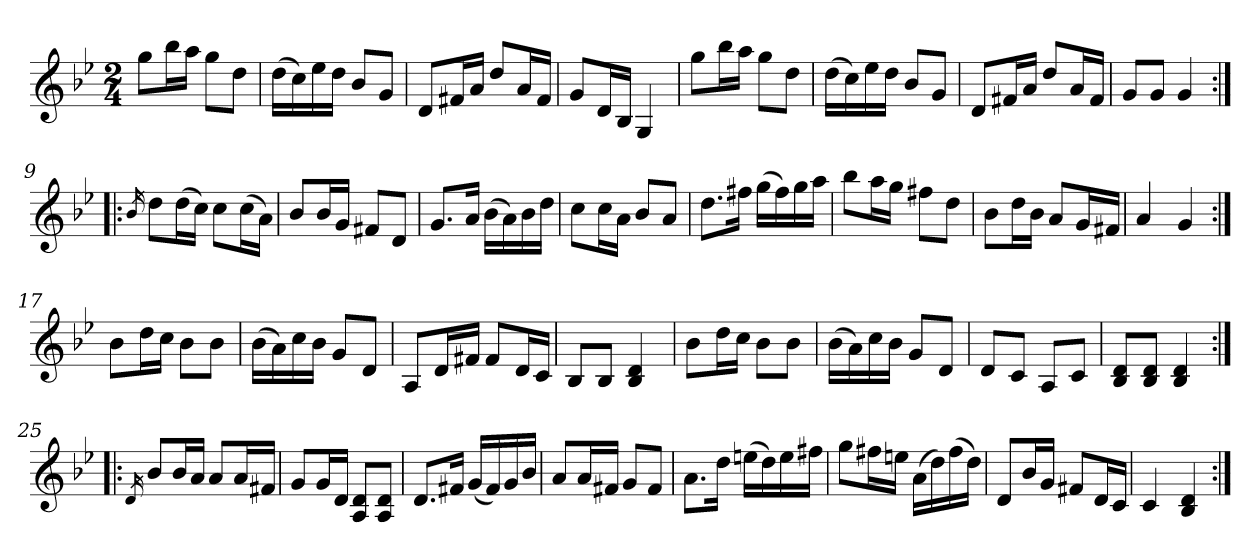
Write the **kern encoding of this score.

**kern
*part1
*staff1
*clefG2
*k[b-e-]
*g:
*M2/4
*MM80
=1
8gg\L
16bb-\L
16aa\JJ
8gg\L
8dd\J
=2
(>16dd\LL
16cc\)
16ee-\
16dd\JJ
8b-/L
8g/J
=3
8d/L
16f#X/L
16a/JJ
8dd/L
16a/L
16f#/JJ
=4
8g/L
16d/L
16B-/JJ
4G/
=5
8gg\L
16bb-\L
16aa\JJ
8gg\L
8dd\J
=6
(>16dd\LL
16cc\)
16ee-\
16dd\JJ
8b-/L
8g/J
=7
8d/L
16f#X/L
16a/JJ
8dd/L
16a/L
16f#/JJ
=8
8g/L
8g/J
4g/
!!LO:LB:g=z
=9:|!|:
16qb-/
8dd\L
(>16dd\L
16cc\JJ)
8cc\L
(>16cc\L
16a\JJ)
=10
8b-/L
16b-/L
16g/JJ
8f#X/L
8d/J
=11
8.g/L
16a/Jk
(>16b-\LL
16a\)
16b-\
16dd\JJ
=12
8cc\L
16cc\L
16a\JJ
8b-/L
8a/J
=13
8.dd\L
16ff#X\Jk
(>16gg\LL
16ff#\)
16gg\
16aa\JJ
=14
8bb-\L
16aa\L
16gg\JJ
8ff#X\L
8dd\J
=15
8b-\L
16dd\L
16b-\JJ
8a/L
16g/L
16f#X/JJ
!!LO:LB:g=z
=16
4a/
4g/
=17:|!
8b-\L
16dd\L
16cc\JJ
8b-\L
8b-\J
=18
(>16b-\LL
16a\)
16cc\
16b-\JJ
8g/L
8d/J
=19
8A/L
16d/L
16f#X/JJ
8f#/L
16d/L
16c/JJ
=20
8B-/L
8B-/J
4B-/ 4d/
=21
8b-\L
16dd\L
16cc\JJ
8b-\L
8b-\J
=22
(>16b-\LL
16a\)
16cc\
16b-\JJ
8g/L
8d/J
=23
8d/L
8c/J
8A/L
8c/J
=24
8B-/ 8d/L
8B-/ 8d/J
4B-/ 4d/
!!LO:LB:g=z
=25:|!|:
16qd/
8b-/L
16b-/L
16a/JJ
8a/L
16a/L
16f#X/JJ
=26
8g/L
16g/L
16d/JJ
8A/ 8d/L
8A/ 8d/J
=27
8.d/L
16f#X/Jk
(<16g/LL
16f#/)
16g/
16b-/JJ
=28
8a/L
16a/L
16f#X/JJ
8g/L
8f#/J
=29
8.a\L
16dd\Jk
(>16een\LL
16dd\)
16ee\
16ff#X\JJ
=30
8gg\L
16ff#X\L
16een\JJ
(>16a\LL
16dd\)
(>16ff#\
16dd\JJ)
!!LO:LB:g=z
=31
8d/L
16b-/L
16g/JJ
8f#X/L
16d/L
16c/JJ
=32
4c/
4B-/ 4d/
=:|!
*-
